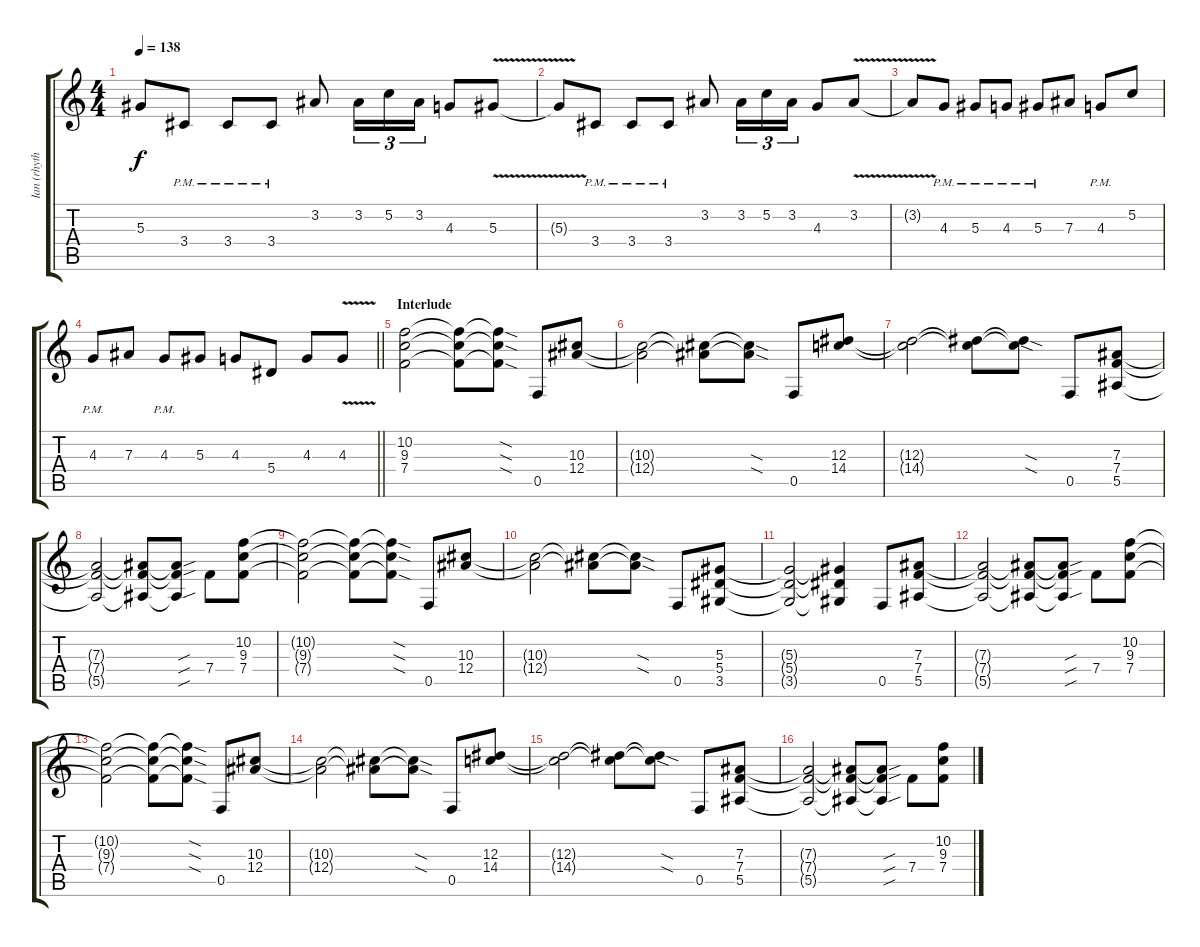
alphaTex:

\track ("Ian (rhythm)" "Ian (rhyth") {instrument distortionguitar}
\staff {score tabs}
\tuning (C4 G3 Eb3 Bb2 F2 C2) {hide}
\ts (4 4)
\tempo 138
\clef g2
\ks c
5.3{t}.8{dy f} 3.4{pm}.8 3.4{pm}.8 3.4{pm}.8 3.2.8 3.2.16{tu (3 2)} 5.2.16{tu (3 2)} 3.2.16{tu (3 2)} 4.3.8 5.3{v}.8 |
5.3{t}.8 3.4{pm}.8 3.4{pm}.8 3.4{pm}.8 3.2.8 3.2.16{tu (3 2)} 5.2.16{tu (3 2)} 3.2.16{tu (3 2)} 4.3.8 3.2{v}.8 |
3.2{t}.8 4.3{pm}.8 5.3{pm}.8 4.3{pm}.8 5.3{pm}.8 7.3.8 4.3{pm}.8 5.2.8 |
\barLineRight lightlight
4.3{pm}.8 7.3.8 4.3{pm}.8 5.3.8 4.3.8 5.4.8 4.3.8 4.3{v}.8 |
\section ("" "Interlude")
(10.2 9.3 7.4).2 (10.2{t} 9.3{t} 7.4{t}).8 (10.2{sod t} 9.3{sod t} 7.4{sod t}).8 0.5.8 (10.3 12.4).8 |
(10.3{t} 12.4{t}).2 (10.3{t} 12.4{t}).8 (10.3{sod t} 12.4{sod t}).8 0.5.8 (12.3 14.4).8 |
(12.3{t} 14.4{t}).2 (12.3{t} 14.4{t}).8 (12.3{sod t} 14.4{sod t}).8 0.5.8 (7.3 7.4 5.5).8 |
(7.3{t} 7.4{t} 5.5{t}).2 (7.3{t} 7.4{t} 5.5{t}).8 (7.3{sou t} 7.4{sou t} 5.5{sou t}).8 7.4.8 (10.2 9.3 7.4).8 |
(10.2{t} 9.3{t} 7.4{t}).2 (10.2{t} 9.3{t} 7.4{t}).8 (10.2{sod t} 9.3{sod t} 7.4{sod t}).8 0.5.8 (10.3 12.4).8 |
(10.3{t} 12.4{t}).2 (10.3{t} 12.4{t}).8 (10.3{sod t} 12.4{sod t}).8 0.5.8 (5.3 5.4 3.5).8 |
(5.3{t} 5.4{t} 3.5{t}).2 (5.3{t} 5.4{t} 3.5{t}).4 0.5.8 (7.3 7.4 5.5).8 |
(7.3{t} 7.4{t} 5.5{t}).2 (7.3{t} 7.4{t} 5.5{t}).8 (7.3{sou t} 7.4{sou t} 5.5{sou t}).8 7.4.8 (10.2 9.3 7.4).8 |
(10.2{t} 9.3{t} 7.4{t}).2 (10.2{t} 9.3{t} 7.4{t}).8 (10.2{sod t} 9.3{sod t} 7.4{sod t}).8 0.5.8 (10.3 12.4).8 |
(10.3{t} 12.4{t}).2 (10.3{t} 12.4{t}).8 (10.3{sod t} 12.4{sod t}).8 0.5.8 (12.3 14.4).8 |
(12.3{t} 14.4{t}).2 (12.3{t} 14.4{t}).8 (12.3{sod t} 14.4{sod t}).8 0.5.8 (7.3 7.4 5.5).8 |
(7.3{t} 7.4{t} 5.5{t}).2 (7.3{t} 7.4{t} 5.5{t}).8 (7.3{sou t} 7.4{sou t} 5.5{sou t}).8 7.4.8 (10.2 9.3 7.4).8
